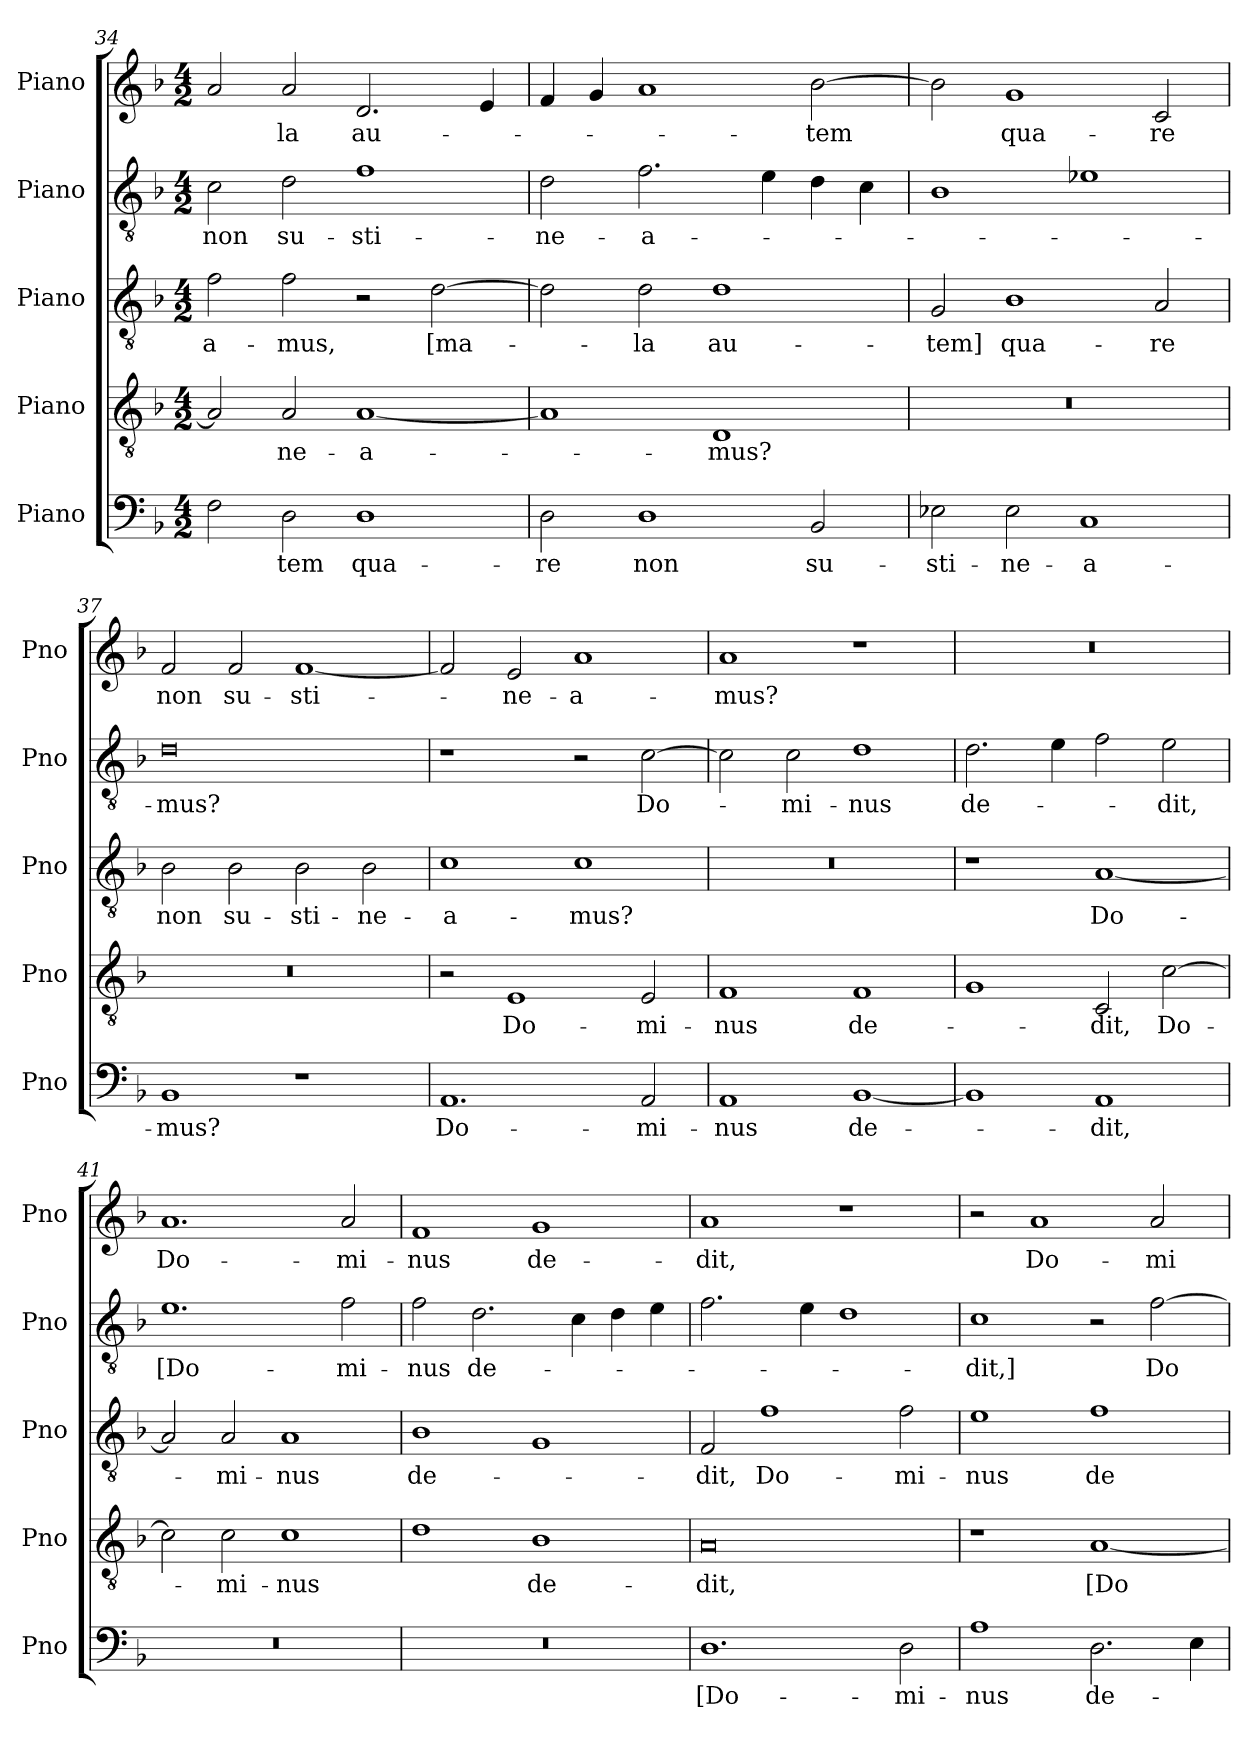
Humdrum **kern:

**kern	**text	**kern	**text	**kern	**text	**kern	**text	**kern	**text
*part5	*part5	*part4	*part4	*part3	*part3	*part2	*part2	*part1	*part1
*staff5	*staff5	*staff4	*staff4	*staff3	*staff3	*staff2	*staff2	*staff1	*staff1
*I"Piano	*	*I"Piano	*	*I"Piano	*	*I"Piano	*	*I"Piano	*
*I'Pno	*	*I'Pno	*	*I'Pno	*	*I'Pno	*	*I'Pno	*
*clefF4	*	*clefGv2	*	*clefGv2	*	*clefGv2	*	*clefG2	*
*k[b-]	*	*k[b-]	*	*k[b-]	*	*k[b-]	*	*k[b-]	*
*M4/2	*	*M4/2	*	*M4/2	*	*M4/2	*	*M4/2	*
=34	=34	=34	=34	=34	=34	=34	=34	=34	=34
!	!	!	!	!	!LO:LY:b	!	!LO:LY:b	!	!
2F\	.	2A/]	.	2f\	-a­-	2c\	non	2a/	.
!	!LO:LY:b	!	!LO:LY:b	!	!LO:LY:b	!	!LO:LY:b	!	!LO:LY:b
2D\	-tem	2A/	-ne­-	2f\	-mus,	2d\	su­-	2a/	-la
!	!LO:LY:b	!	!LO:LY:b	!	!	!	!LO:LY:b	!	!LO:LY:b
1D	qua-	[1A	-a-	2r	.	1f	-sti-	2.d/	au-
!	!	!	!	!	!LO:LY:b	!	!	!	!
.	.	.	.	[2d\	[ma-	.	.	.	.
.	.	.	.	.	.	.	.	4e/	.
=35	=35	=35	=35	=35	=35	=35	=35	=35	=35
!	!LO:LY:b	!	!	!	!	!	!LO:LY:b	!	!
2D\	-re	1A]	.	2d\]	.	2d\	-ne­-	4f/	.
.	.	.	.	.	.	.	.	4g/	.
!	!LO:LY:b	!	!	!	!LO:LY:b	!	!LO:LY:b	!	!
1D	non	.	.	2d\	-la	2.f\	-a-	1a	.
!	!	!	!LO:LY:b	!	!LO:LY:b	!	!	!	!
.	.	1D	-mus?	1d	au­-	.	.	.	.
.	.	.	.	.	.	4e\	.	.	.
!	!LO:LY:b	!	!	!	!	!	!	!	!LO:LY:b
2BB-/	su­-	.	.	.	.	4d\	.	[2b-\	-tem
.	.	.	.	.	.	4c\	.	.	.
=36	=36	=36	=36	=36	=36	=36	=36	=36	=36
!	!LO:LY:b	!	!	!	!LO:LY:b	!	!	!	!
2E-X\	-sti-	0r	.	2G/	-tem]	1B-	.	2b-\]	.
!	!LO:LY:b	!	!	!	!LO:LY:b	!	!	!	!LO:LY:b
2E-\	-ne-	.	.	1B-	qua­-	.	.	1g	qua-
!	!LO:LY:b	!	!	!	!	!	!	!	!
1C	-a-	.	.	.	.	1e-X	.	.	.
!	!	!	!	!	!LO:LY:b	!	!	!	!LO:LY:b
.	.	.	.	2A/	-re	.	.	2c/	-re
!!LO:LB:g=z
=37	=37	=37	=37	=37	=37	=37	=37	=37	=37
!	!LO:LY:b	!	!	!	!LO:LY:b	!	!LO:LY:b	!	!LO:LY:b
1BB-	-mus?	0r	.	2B-\	non	0d	-mus?	2f/	non
!	!	!	!	!	!LO:LY:b	!	!	!	!LO:LY:b
.	.	.	.	2B-\	su-	.	.	2f/	su-
!	!	!	!	!	!LO:LY:b	!	!	!	!LO:LY:b
1r	.	.	.	2B-\	-sti-	.	.	[1f	-sti-
!	!	!	!	!	!LO:LY:b	!	!	!	!
.	.	.	.	2B-\	-ne-	.	.	.	.
=38	=38	=38	=38	=38	=38	=38	=38	=38	=38
!	!LO:LY:b	!	!	!	!LO:LY:b	!	!	!	!
1.AA	Do-	2r	.	1c	-a-	1r	.	2f/]	.
!	!	!	!LO:LY:b	!	!	!	!	!	!LO:LY:b
.	.	1E	Do-	.	.	.	.	2e/	-ne­-
!	!	!	!	!	!LO:LY:b	!	!	!	!LO:LY:b
.	.	.	.	1c	-mus?	2r	.	1a	-a­-
!	!LO:LY:b	!	!LO:LY:b	!	!	!	!LO:LY:b	!	!
2AA/	-mi­-	2E/	-mi-	.	.	[2c\	Do-	.	.
=39	=39	=39	=39	=39	=39	=39	=39	=39	=39
!	!LO:LY:b	!	!LO:LY:b	!	!	!	!	!	!LO:LY:b
1AA	-nus	1F	-nus	0r	.	2c\]	.	1a	-mus?
!	!	!	!	!	!	!	!LO:LY:b	!	!
.	.	.	.	.	.	2c\	-mi­-	.	.
!	!LO:LY:b	!	!LO:LY:b	!	!	!	!LO:LY:b	!	!
[1BB-	de-	1F	de­-	.	.	1d	-nus	1r	.
=40	=40	=40	=40	=40	=40	=40	=40	=40	=40
!	!	!	!	!	!	!	!LO:LY:b	!	!
1BB-]	.	1G	.	1r	.	2.d\	de­-	0r	.
.	.	.	.	.	.	4e\	.	.	.
!	!LO:LY:b	!	!LO:LY:b	!	!LO:LY:b	!	!	!	!
1AA	-dit,	2C/	-dit,	[1A	Do­-	2f\	.	.	.
!	!	!	!LO:LY:b	!	!	!	!LO:LY:b	!	!
.	.	[2c\	Do-	.	.	2e\	-dit,	.	.
=41	=41	=41	=41	=41	=41	=41	=41	=41	=41
!	!	!	!	!	!	!	!LO:LY:b	!	!LO:LY:b
0r	.	2c\]	.	2A/]	.	1.e	[Do­-	1.a	Do-
!	!	!	!LO:LY:b	!	!LO:LY:b	!	!	!	!
.	.	2c\	-mi­-	2A/	-mi-	.	.	.	.
!	!	!	!LO:LY:b	!	!LO:LY:b	!	!	!	!
.	.	1c	-nus	1A	-nus	.	.	.	.
!	!	!	!	!	!	!	!LO:LY:b	!	!LO:LY:b
.	.	.	.	.	.	2f\	-mi-	2a/	-mi­-
=42	=42	=42	=42	=42	=42	=42	=42	=42	=42
!	!	!	!	!	!LO:LY:b	!	!LO:LY:b	!	!LO:LY:b
0r	.	1d	.	1B-	de­-	2f\	-nus	1f	-nus
!	!	!	!	!	!	!	!LO:LY:b	!	!
.	.	.	.	.	.	2.d\	de-	.	.
!	!	!	!LO:LY:b	!	!	!	!	!	!LO:LY:b
.	.	1B-	de­-	1G	.	.	.	1g	de-
.	.	.	.	.	.	4c\	.	.	.
.	.	.	.	.	.	4d\	.	.	.
.	.	.	.	.	.	4e\	.	.	.
=43	=43	=43	=43	=43	=43	=43	=43	=43	=43
!	!LO:LY:b	!	!LO:LY:b	!	!LO:LY:b	!	!	!	!LO:LY:b
1.D	[Do­-	0A	-dit,	2F/	-dit,	2.f\	.	1a	-dit,
!	!	!	!	!	!LO:LY:b	!	!	!	!
.	.	.	.	1f	Do-	.	.	.	.
.	.	.	.	.	.	4e\	.	.	.
.	.	.	.	.	.	1d	.	1r	.
!	!LO:LY:b	!	!	!	!LO:LY:b	!	!	!	!
2D\	-mi-	.	.	2f\	-mi-	.	.	.	.
=44	=44	=44	=44	=44	=44	=44	=44	=44	=44
!	!LO:LY:b	!	!	!	!LO:LY:b	!	!LO:LY:b	!	!
1A	-nus	1r	.	1e	-nus	1c	-dit,]	2r	.
!	!	!	!	!	!	!	!	!	!LO:LY:b
.	.	.	.	.	.	.	.	1a	Do­-
!	!LO:LY:b	!	!LO:LY:b	!	!LO:LY:b	!	!	!	!
2.D\	de-	[1A	[Do-	1f	de­-	2r	.	.	.
!	!	!	!	!	!	!	!LO:LY:b	!	!LO:LY:b
.	.	.	.	.	.	[2f\	Do-	2a/	-mi-
4E\	.	.	.	.	.	.	.	.	.
=	=	=	=	=	=	=	=	=	=
*-	*-	*-	*-	*-	*-	*-	*-	*-	*-
